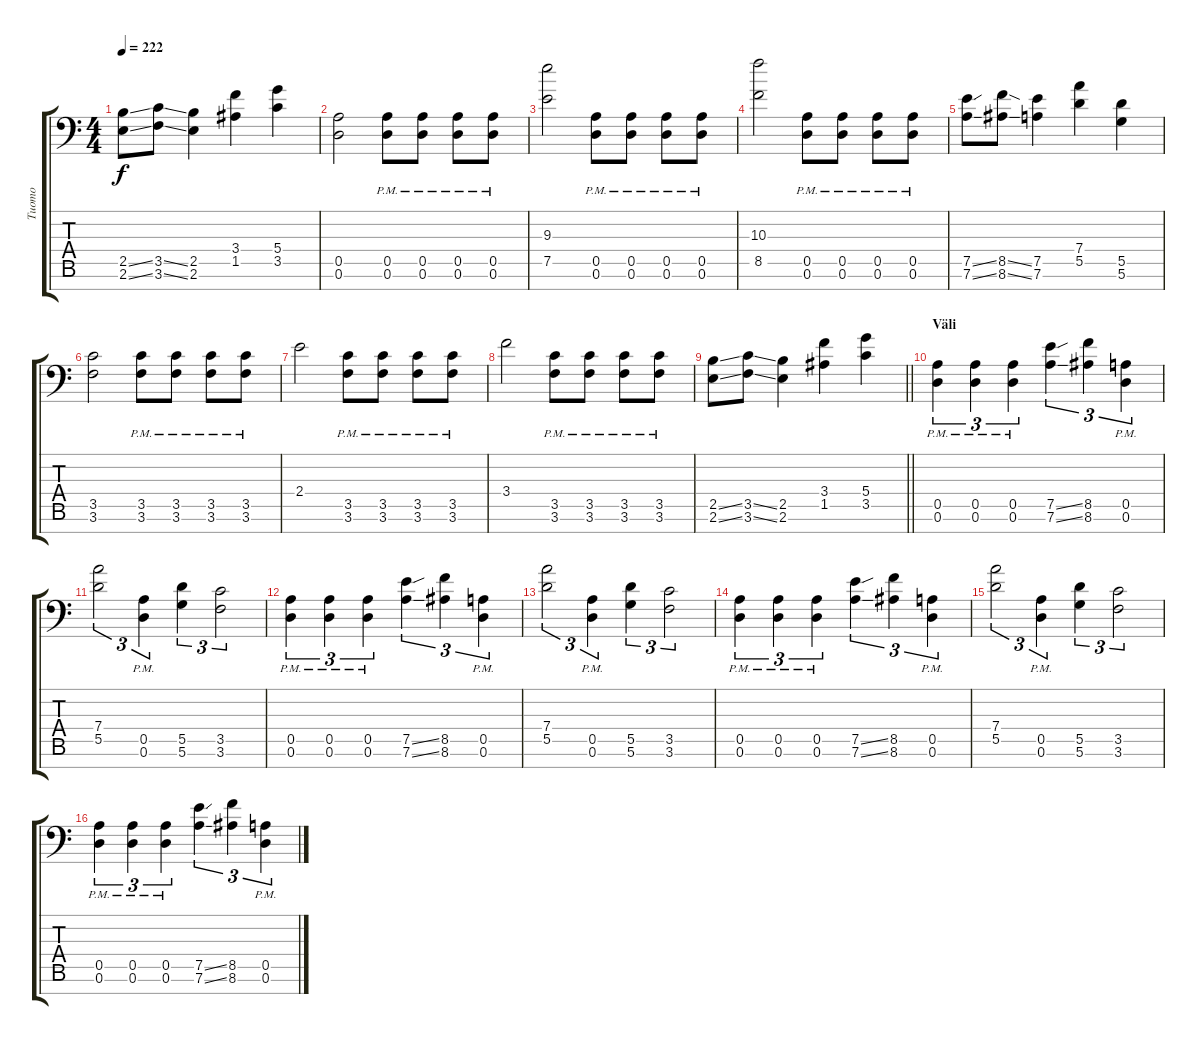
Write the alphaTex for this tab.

\track ("Tuomo" "Tuomo") {instrument distortionguitar}
\staff {score tabs}
\tuning (E4 B3 G3 D3 A2 D2 A1) {hide}
\ts (4 4)
\tempo 222
\clef f4
\ks c
(2.5{ss} 2.6{ss}).8{dy f} (3.5{ss} 3.6{ss}).8 (2.5 2.6).4 (3.4 1.5).4 (5.4 3.5).4 |
(0.5 0.6).2 (0.5{pm} 0.6{pm}).8 (0.5{pm} 0.6{pm}).8 (0.5{pm} 0.6{pm}).8 (0.5{pm} 0.6{pm}).8 |
(9.3 7.5).2 (0.5{pm} 0.6{pm}).8 (0.5{pm} 0.6{pm}).8 (0.5{pm} 0.6{pm}).8 (0.5{pm} 0.6{pm}).8 |
(10.3 8.5).2 (0.5{pm} 0.6{pm}).8 (0.5{pm} 0.6{pm}).8 (0.5{pm} 0.6{pm}).8 (0.5{pm} 0.6{pm}).8 |
(7.5{ss} 7.6{ss}).8 (8.5{ss} 8.6{ss}).8 (7.5 7.6).4 (7.4 5.5).4 (5.5 5.6).4 |
(3.5 3.6).2 (3.5{pm} 3.6{pm}).8 (3.5{pm} 3.6{pm}).8 (3.5{pm} 3.6{pm}).8 (3.5{pm} 3.6{pm}).8 |
2.4.2 (3.5{pm} 3.6{pm}).8 (3.5{pm} 3.6{pm}).8 (3.5{pm} 3.6{pm}).8 (3.5{pm} 3.6{pm}).8 |
3.4.2 (3.5{pm} 3.6{pm}).8 (3.5{pm} 3.6{pm}).8 (3.5{pm} 3.6{pm}).8 (3.5{pm} 3.6{pm}).8 |
\barLineRight lightlight
(2.5{ss} 2.6{ss}).8 (3.5{ss} 3.6{ss}).8 (2.5 2.6).4 (3.4 1.5).4 (5.4 3.5).4 |
\section ("" "Väli")
(0.5{pm} 0.6{pm}).4{tu (3 2)} (0.5{pm} 0.6{pm}).4{tu (3 2)} (0.5{pm} 0.6{pm}).4{tu (3 2)} (7.5{ss} 7.6{ss}).4{tu (3 2)} (8.5 8.6).4{tu (3 2)} (0.5{pm} 0.6{pm}).4{tu (3 2)} |
(7.4 5.5).2{tu (3 2)} (0.5{pm} 0.6{pm}).4{tu (3 2)} (5.5 5.6).4{tu (3 2)} (3.5 3.6).2{tu (3 2)} |
(0.5{pm} 0.6{pm}).4{tu (3 2)} (0.5{pm} 0.6{pm}).4{tu (3 2)} (0.5{pm} 0.6{pm}).4{tu (3 2)} (7.5{ss} 7.6{ss}).4{tu (3 2)} (8.5 8.6).4{tu (3 2)} (0.5{pm} 0.6{pm}).4{tu (3 2)} |
(7.4 5.5).2{tu (3 2)} (0.5{pm} 0.6{pm}).4{tu (3 2)} (5.5 5.6).4{tu (3 2)} (3.5 3.6).2{tu (3 2)} |
(0.5{pm} 0.6{pm}).4{tu (3 2)} (0.5{pm} 0.6{pm}).4{tu (3 2)} (0.5{pm} 0.6{pm}).4{tu (3 2)} (7.5{ss} 7.6{ss}).4{tu (3 2)} (8.5 8.6).4{tu (3 2)} (0.5{pm} 0.6{pm}).4{tu (3 2)} |
(7.4 5.5).2{tu (3 2)} (0.5{pm} 0.6{pm}).4{tu (3 2)} (5.5 5.6).4{tu (3 2)} (3.5 3.6).2{tu (3 2)} |
(0.5{pm} 0.6{pm}).4{tu (3 2)} (0.5{pm} 0.6{pm}).4{tu (3 2)} (0.5{pm} 0.6{pm}).4{tu (3 2)} (7.5{ss} 7.6{ss}).4{tu (3 2)} (8.5 8.6).4{tu (3 2)} (0.5{pm} 0.6{pm}).4{tu (3 2)}
